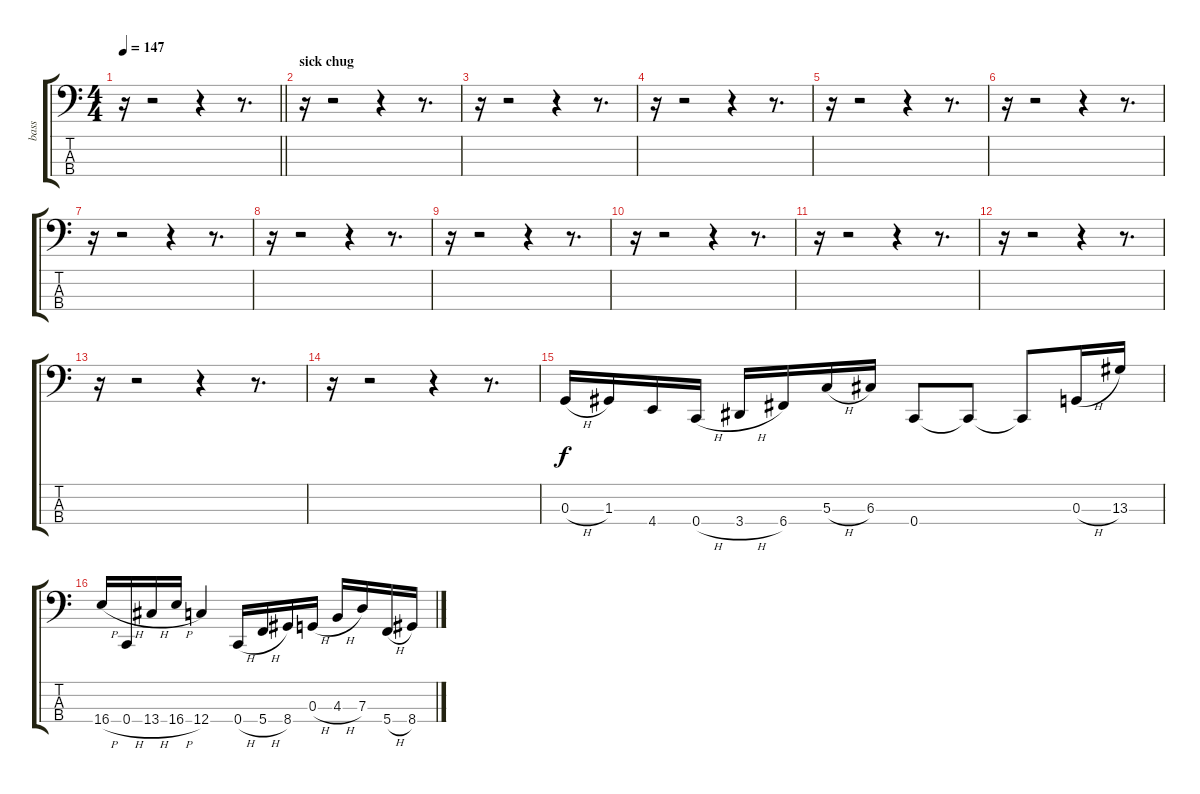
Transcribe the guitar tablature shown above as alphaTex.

\track ("bass" "bass") {mute instrument electricbasspick}
\staff {score tabs}
\tuning (F2 C2 G1 C1) {hide}
\ts (4 4)
\tempo 147
\clef f4
\barLineRight lightlight
\ks c
r.16{dy f} r.2 r.4 r.8{d} |
\section ("" "sick chug")
r.16 r.2 r.4 r.8{d} |
r.16 r.2 r.4 r.8{d} |
r.16 r.2 r.4 r.8{d} |
r.16 r.2 r.4 r.8{d} |
r.16 r.2 r.4 r.8{d} |
r.16 r.2 r.4 r.8{d} |
r.16 r.2 r.4 r.8{d} |
r.16 r.2 r.4 r.8{d} |
r.16 r.2 r.4 r.8{d} |
r.16 r.2 r.4 r.8{d} |
r.16 r.2 r.4 r.8{d} |
r.16 r.2 r.4 r.8{d} |
r.16 r.2 r.4 r.8{d} |
0.3{h}.16 1.3.16 4.4.16 0.4{h}.16 3.4{h}.16 6.4.16 5.3{h}.16 6.3.16 0.4.8 0.4{t}.8 0.4{t}.8 0.3{h}.16 13.3.16 |
16.4{h}.16 0.4{h}.16 13.4{h}.16 16.4{h}.16 12.4.4 0.4{h}.16 5.4{h}.16 8.4.16 0.3{h}.16 4.3{h}.16 7.3.16 5.4{h}.16 8.4.16
